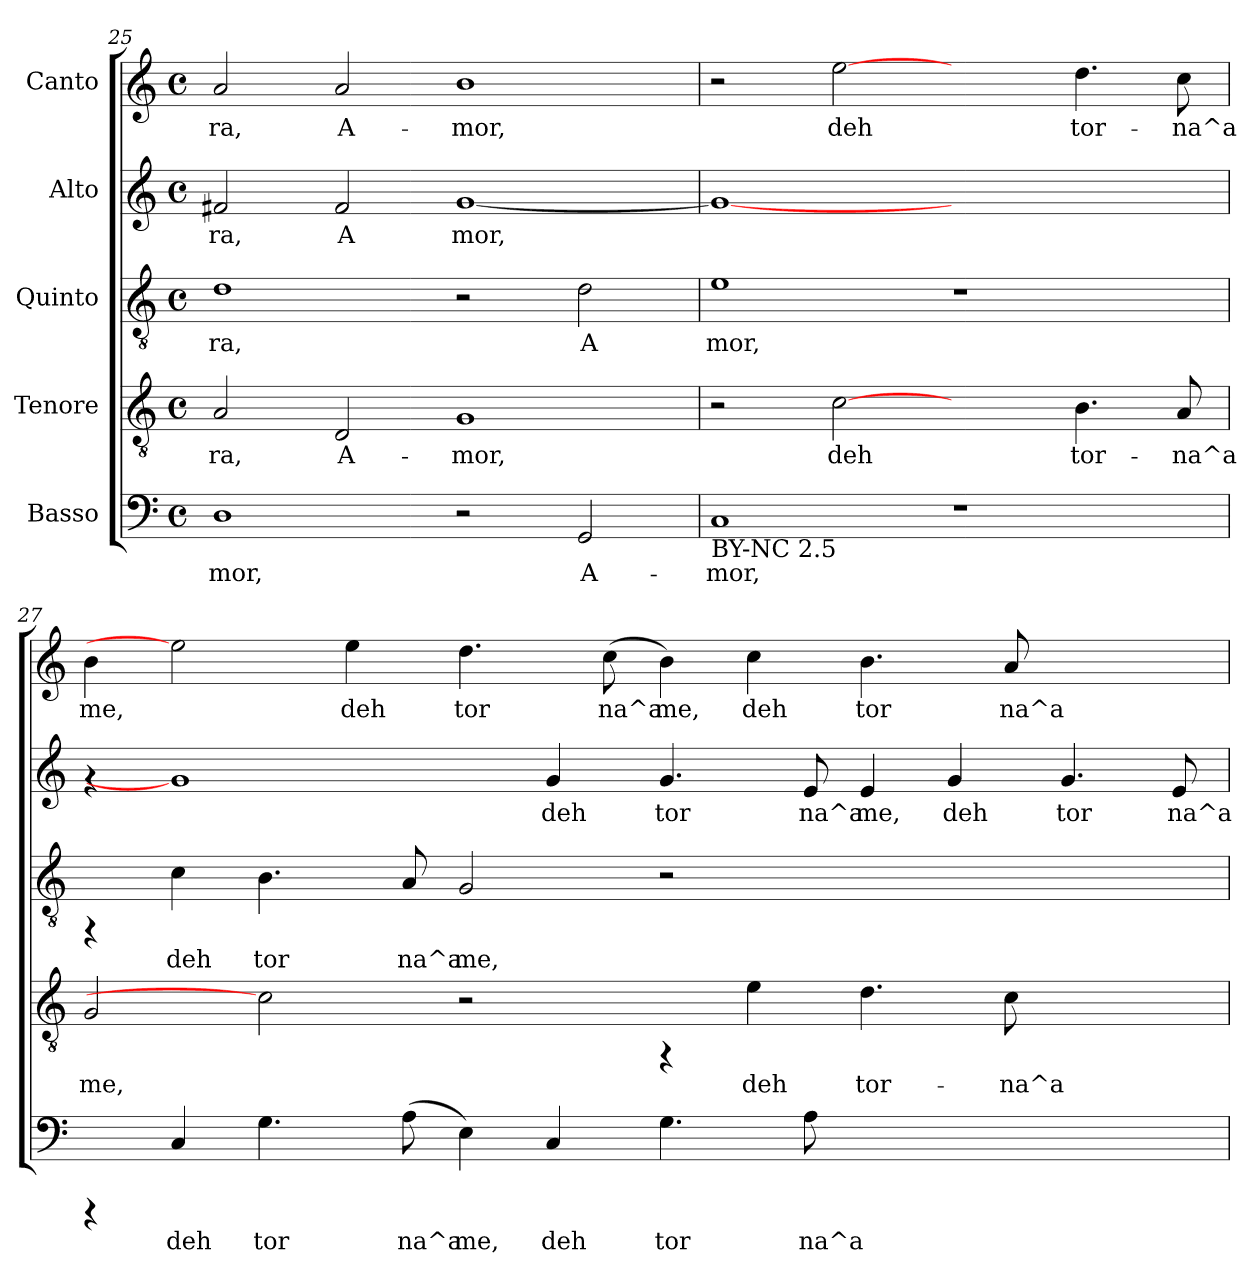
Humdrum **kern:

**kern	**text	**kern	**text	**kern	**text	**kern	**text	**kern	**text
*part5	*part5	*part4	*part4	*part3	*part3	*part2	*part2	*part1	*part1
*staff5	*staff5	*staff4	*staff4	*staff3	*staff3	*staff2	*staff2	*staff1	*staff1
*I"Basso	*	*I"Tenore	*	*I"Quinto	*	*I"Alto	*	*I"Canto	*
*clefF4	*	*clefGv2	*	*clefGv2	*	*clefG2	*	*clefG2	*
*k[]	*	*k[]	*	*k[]	*	*k[]	*	*k[]	*
*C:	*	*C:	*	*C:	*	*C:	*	*C:	*
*M4/4	*	*M4/4	*	*M4/4	*	*M4/4	*	*M4/4	*
*met(c)	*	*met(c)	*	*met(c)	*	*met(c)	*	*met(c)	*
=25	=25	=25	=25	=25	=25	=25	=25	=25	=25
!	!LO:LY:b:cj	!	!LO:LY:b	!	!LO:LY:b:cj	!	!LO:LY:b:cj	!	!LO:LY:b:cj
1D	-mor,	2A/	-ra,	1d	ra,	2f#X/	ra,	2a/	-ra,
!	!	!	!LO:LY:b	!	!	!	!LO:LY:b:cj	!	!LO:LY:b:cj
.	.	2D/	A-	.	.	2f#/	A	2a/	A-
!	!	!	!LO:LY:b	!	!	!	!LO:LY:b:cj	!	!LO:LY:b:cj
2r	.	1G	-mor,	2r	.	[<1g	mor,	1b	-mor,
!	!LO:LY:b:cj	!	!	!	!LO:LY:b:cj	!	!	!	!
2GG/	A-	.	.	2d\	A	.	.	.	.
=26	=26	=26	=26	=26	=26	=26	=26	=26	=26
!LO:TX:b:t=BY-NC 2.5	!	!	!	!	!	!	!	!	!
!	!LO:LY:b:cj	!	!	!	!LO:LY:b:cj	!	!LO:LY:b:cj	!	!
1C	-mor,	2r	.	1e	mor,	1g_	.	2r	.
!	!	!	!LO:LY:b	!	!	!	!	!	!LO:LY:b:cj
.	.	[2c	deh	.	.	.	.	[2ee	deh
1r	.	2ryy	.	1r	.	1ryy	.	2ryy	.
!	!	!	!LO:LY:b	!	!	!	!	!	!LO:LY:b:cj
.	.	4.B\	tor-	.	.	.	.	4.dd\	tor-
!	!	!	!LO:LY:b	!	!	!	!	!	!LO:LY:b:cj
.	.	8A/	-na^a	.	.	.	.	8cc\	-na^a
!!LO:PB:g=z
=27	=27	=27	=27	=27	=27	=27	=27	=27	=27
!	!	!	!LO:LY:b	!	!	!	!	!	!LO:LY:b:cj
4rCCC	.	2G/	me,	4rFF	.	4rf	.	4b\	me,
!	!LO:LY:b:cj	!	!	!	!LO:LY:b:cj	!	!	!	!
4C/	deh	.	.	4c\	deh	1g]	.	2ee]	.
!	!LO:LY:b:cj	!	!	!	!LO:LY:b:cj	!	!	!	!
4.G\	tor	2c]	.	4.B\	tor	.	.	.	.
!	!	!	!	!	!	!	!	!	!LO:LY:b:cj
.	.	.	.	.	.	.	.	4ee\	deh
!	!LO:LY:b:cj	!	!	!	!LO:LY:b:cj	!	!	!	!
(<8A\	na^a	.	.	8A/	na^a	.	.	.	.
!	!LO:LY:b:cj	!	!	!	!LO:LY:b:cj	!	!	!	!LO:LY:b:cj
4E\)	me,	2r	.	2G/	me,	.	.	4.dd\	tor
!	!LO:LY:b:cj	!	!	!	!	!	!LO:LY:b:cj	!	!
4C/	deh	.	.	.	.	4g/	deh	.	.
!	!	!	!	!	!	!	!	!	!LO:LY:b:cj
.	.	.	.	.	.	.	.	(<8cc\	na^a
!	!LO:LY:b:cj	!	!	!	!	!	!LO:LY:b:cj	!	!LO:LY:b:cj
4.G\	tor	4rFF	.	2r	.	4.g/	tor	4b\)	me,
!	!	!	!LO:LY:b	!	!	!	!	!	!LO:LY:b:cj
.	.	4e\	deh	.	.	.	.	4cc\	deh
!	!LO:LY:b:cj	!	!	!	!	!	!LO:LY:b:cj	!	!
8A\	na^a	.	.	.	.	8e/	na^a	.	.
!	!	!	!LO:LY:b	!	!	!	!LO:LY:b:cj	!	!LO:LY:b:cj
1ryy	.	4.d\	tor-	1ryy	.	4e/	me,	4.b\	tor
!	!	!	!	!	!	!	!LO:LY:b:cj	!	!
.	.	.	.	.	.	4g/	deh	.	.
!	!	!	!LO:LY:b	!	!	!	!	!	!LO:LY:b:cj
.	.	8c\	-na^a	.	.	.	.	8a/	na^a
!	!	!	!	!	!	!	!LO:LY:b:cj	!	!
.	.	2ryy	.	.	.	4.g/	tor	2ryy	.
!	!	!	!	!	!	!	!LO:LY:b:cj	!	!
.	.	.	.	.	.	8e/	na^a	.	.
=	=	=	=	=	=	=	=	=	=
*-	*-	*-	*-	*-	*-	*-	*-	*-	*-
